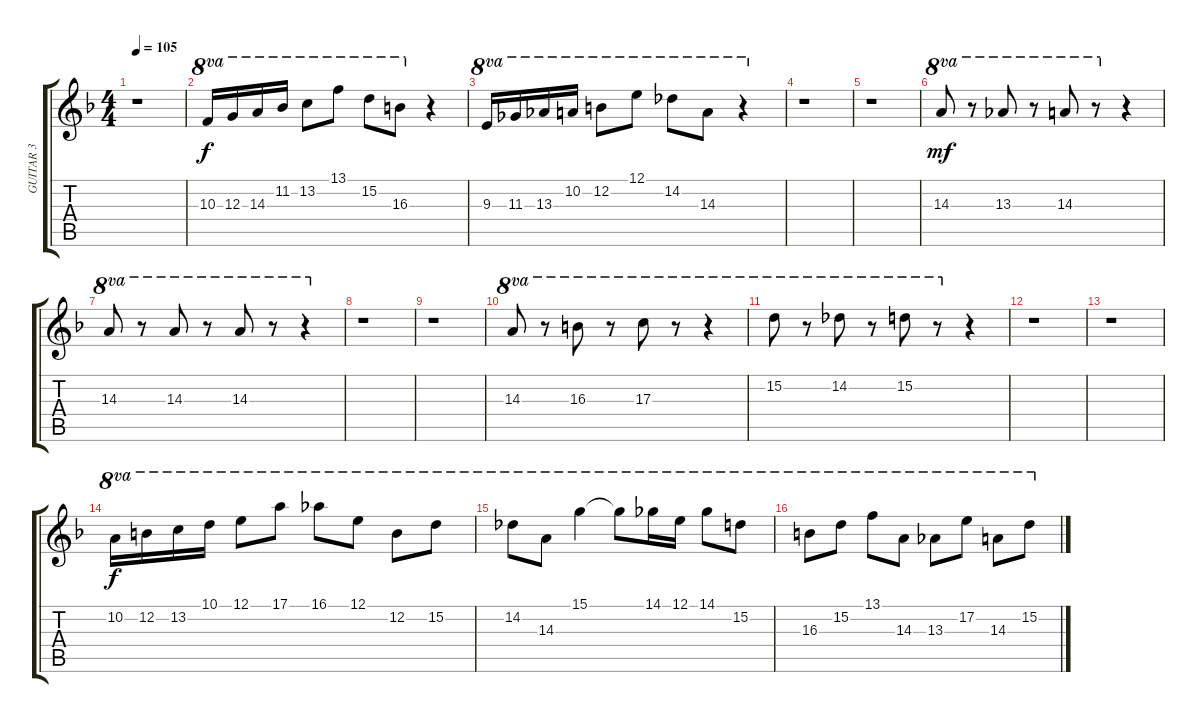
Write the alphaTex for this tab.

\track ("GUITAR 3" "GUITAR 3") {instrument overdrivenguitar}
\staff {score tabs}
\tuning (E4 B3 G3 D3 A2 E2) {hide}
\ts (4 4)
\tempo 105
\clef g2
\ks dminor
r.1{dy f} |
10.3.16{ot 8va} 12.3.16{ot 8va} 14.3.16{ot 8va} 11.2.16{ot 8va} 13.2.8{ot 8va} 13.1.8{ot 8va} 15.2.8{ot 8va} 16.3.8{ot 8va} r.4 |
9.3.16{ot 8va} 11.3.16{ot 8va} 13.3.16{ot 8va} 10.2.16{ot 8va} 12.2.8{ot 8va} 12.1.8{ot 8va} 14.2.8{ot 8va} 14.3.8{ot 8va} r.4{ot 8va} |
r.1 |
r.1 |
14.3.8{ot 8va dy mf} r.8{ot 8va} 13.3.8{ot 8va} r.8{ot 8va} 14.3.8{ot 8va} r.8{ot 8va} r.4 |
14.3.8{ot 8va} r.8{ot 8va} 14.3.8{ot 8va} r.8{ot 8va} 14.3.8{ot 8va} r.8{ot 8va} r.4{ot 8va} |
r.1 |
r.1 |
14.3.8{ot 8va} r.8{ot 8va} 16.3.8{ot 8va} r.8{ot 8va} 17.3.8{ot 8va} r.8{ot 8va} r.4{ot 8va} |
15.2.8{ot 8va} r.8{ot 8va} 14.2.8{ot 8va} r.8{ot 8va} 15.2.8{ot 8va} r.8{ot 8va} r.4 |
r.1 |
r.1 |
10.2.16{ot 8va dy f} 12.2.16{ot 8va} 13.2.16{ot 8va} 10.1.16{ot 8va} 12.1.8{ot 8va} 17.1.8{ot 8va} 16.1.8{ot 8va} 12.1.8{ot 8va} 12.2.8{ot 8va} 15.2.8{ot 8va} |
14.2.8{ot 8va} 14.3.8{ot 8va} 15.1.4{ot 8va} 15.1{t}.8{ot 8va} 14.1.16{ot 8va} 12.1.16{ot 8va} 14.1.8{ot 8va} 15.2.8{ot 8va} |
16.3.8{ot 8va} 15.2.8{ot 8va} 13.1.8{ot 8va} 14.3.8{ot 8va} 13.3.8{ot 8va} 17.2.8{ot 8va} 14.3.8{ot 8va} 15.2.8{ot 8va}
